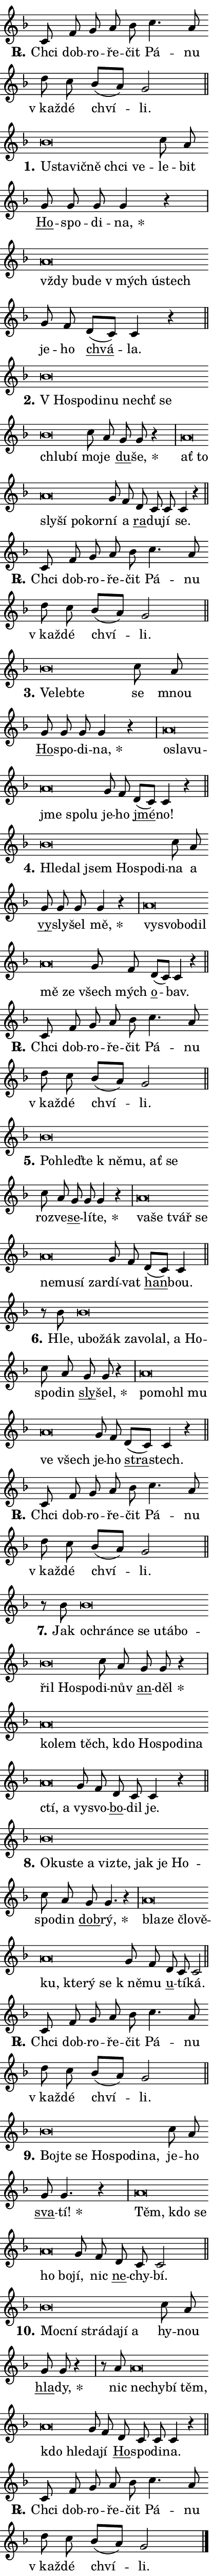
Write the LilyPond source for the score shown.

\version "2.24.0"
\header { tagline = "" }
\paper {
  indent = 0\cm
  top-margin = 0\cm
  right-margin = 0.13\cm % to fit lyric hyphens
  bottom-margin = 0\cm
  left-margin = 0\cm
  paper-width = 7\cm
  page-breaking = #ly:one-page-breaking
  system-system-spacing.basic-distance = #11
  score-system-spacing.basic-distance = #11
  ragged-last = ##f
}


%% Author: Thomas Morley
%% https://lists.gnu.org/archive/html/lilypond-user/2020-05/msg00002.html
#(define (line-position grob)
"Returns position of @var[grob} in current system:
   @code{'start}, if at first time-step
   @code{'end}, if at last time-step
   @code{'middle} otherwise
"
  (let* ((col (ly:item-get-column grob))
         (ln (ly:grob-object col 'left-neighbor))
         (rn (ly:grob-object col 'right-neighbor))
         (col-to-check-left (if (ly:grob? ln) ln col))
         (col-to-check-right (if (ly:grob? rn) rn col))
         (break-dir-left
           (and
             (ly:grob-property col-to-check-left 'non-musical #f)
             (ly:item-break-dir col-to-check-left)))
         (break-dir-right
           (and
             (ly:grob-property col-to-check-right 'non-musical #f)
             (ly:item-break-dir col-to-check-right))))
        (cond ((eqv? 1 break-dir-left) 'start)
              ((eqv? -1 break-dir-right) 'end)
              (else 'middle))))

#(define (tranparent-at-line-position vctor)
  (lambda (grob)
  "Relying on @code{line-position} select the relevant enry from @var{vctor}.
Used to determine transparency,"
    (case (line-position grob)
      ((end) (not (vector-ref vctor 0)))
      ((middle) (not (vector-ref vctor 1)))
      ((start) (not (vector-ref vctor 2))))))

noteHeadBreakVisibility =
#(define-music-function (break-visibility)(vector?)
"Makes @code{NoteHead}s transparent relying on @var{break-visibility}"
#{
  \override NoteHead.transparent =
    #(tranparent-at-line-position break-visibility)
#})

#(define delete-ledgers-for-transparent-note-heads
  (lambda (grob)
    "Reads whether a @code{NoteHead} is transparent.
If so this @code{NoteHead} is removed from @code{'note-heads} from
@var{grob}, which is supposed to be @code{LedgerLineSpanner}.
As a result ledgers are not printed for this @code{NoteHead}"
    (let* ((nhds-array (ly:grob-object grob 'note-heads))
           (nhds-list
             (if (ly:grob-array? nhds-array)
                 (ly:grob-array->list nhds-array)
                 '()))
           ;; Relies on the transparent-property being done before
           ;; Staff.LedgerLineSpanner.after-line-breaking is executed.
           ;; This is fragile ...
           (to-keep
             (remove
               (lambda (nhd)
                 (ly:grob-property nhd 'transparent #f))
               nhds-list)))
      ;; TODO find a better method to iterate over grob-arrays, similiar
      ;; to filter/remove etc for lists
      ;; For now rebuilt from scratch
      (set! (ly:grob-object grob 'note-heads)  '())
      (for-each
        (lambda (nhd)
          (ly:pointer-group-interface::add-grob grob 'note-heads nhd))
        to-keep))))

squashNotes = {
  \override NoteHead.X-extent = #'(-0.2 . 0.2)
  \override NoteHead.Y-extent = #'(-0.75 . 0)
  \override NoteHead.stencil =
    #(lambda (grob)
       (let ((pos (ly:grob-property grob 'staff-position)))
         (begin
           (if (< pos -7) (display "ERROR: Lower brevis then expected\n") (display "OK: Expected brevis position\n"))
           (if (<= pos -6) ly:text-interface::print ly:note-head::print))))
}
unSquashNotes = {
  \revert NoteHead.X-extent
  \revert NoteHead.Y-extent
  \revert NoteHead.stencil
}

hideNotes = \noteHeadBreakVisibility #begin-of-line-visible
unHideNotes = \noteHeadBreakVisibility #all-visible

% work-around for resetting accidentals
% https://lilypond.org/doc/v2.23/Documentation/notation/displaying-rhythms#unmetered-music
cadenzaMeasure = {
  \cadenzaOff
  \partial 1024 s1024
  \cadenzaOn
}

#(define-markup-command (accent layout props text) (markup?)
  "Underline accented syllable"
  (interpret-markup layout props
    #{\markup \override #'(offset . 4.3) \underline { #text }#}))

responsum = \markup \concat {
  "R" \hspace #-1.05 \path #0.1 #'((moveto 0 0.07) (lineto 0.9 0.8)) \hspace #0.05 "."
}

spaceSize = #0.6828661417322834 % exact space size for TeX Gyre Schola

\layout {
  \context {
    \Staff
    \remove "Time_signature_engraver"
    \override LedgerLineSpanner.after-line-breaking = #delete-ledgers-for-transparent-note-heads
  }
  \context {
    \Lyrics {
      \override LyricSpace.minimum-distance = \spaceSize
      \override LyricText.font-name = #"TeX Gyre Schola"
      \override LyricText.font-size = 1
      \override StanzaNumber.font-name = #"TeX Gyre Schola Bold"
      \override StanzaNumber.font-size = 1
    }
  }
  \context {
    \Score 
    \override NoteHead.text =
      #(lambda (grob) 
        (let ((pos (ly:grob-property grob 'staff-position)))
          #{\markup {
            \combine
              \halign #-0.55 \raise #(if (= pos -6) 0 0.5) \override #'(thickness . 2) \draw-line #'(3.2 . 0)
              \musicglyph "noteheads.sM1"
          }#}))
  }
}

% magnetic-lyrics.ily
%
%   written by
%     Jean Abou Samra <jean@abou-samra.fr>
%     Werner Lemberg <wl@gnu.org>
%
%   adapted by
%     Jiri Hon <jiri.hon@gmail.com>
%
% Version 2022-Apr-15

% https://www.mail-archive.com/lilypond-user@gnu.org/msg149350.html

#(define (Left_hyphen_pointer_engraver context)
   "Collect syllable-hyphen-syllable occurrences in lyrics and store
them in properties.  This engraver only looks to the left.  For
example, if the lyrics input is @code{foo -- bar}, it does the
following.

@itemize @bullet
@item
Set the @code{text} property of the @code{LyricHyphen} grob between
@q{foo} and @q{bar} to @code{foo}.

@item
Set the @code{left-hyphen} property of the @code{LyricText} grob with
text @q{foo} to the @code{LyricHyphen} grob between @q{foo} and
@q{bar}.
@end itemize

Use this auxiliary engraver in combination with the
@code{lyric-@/text::@/apply-@/magnetic-@/offset!} hook."
   (let ((hyphen #f)
         (text #f))
     (make-engraver
      (acknowledgers
       ((lyric-syllable-interface engraver grob source-engraver)
        (set! text grob)))
      (end-acknowledgers
       ((lyric-hyphen-interface engraver grob source-engraver)
        ;(when (not (grob::has-interface grob 'lyric-space-interface))
          (set! hyphen grob)));)
      ((stop-translation-timestep engraver)
       (when (and text hyphen)
         (ly:grob-set-object! text 'left-hyphen hyphen))
       (set! text #f)
       (set! hyphen #f)))))

#(define (lyric-text::apply-magnetic-offset! grob)
   "If the space between two syllables is less than the value in
property @code{LyricText@/.details@/.squash-threshold}, move the right
syllable to the left so that it gets concatenated with the left
syllable.

Use this function as a hook for
@code{LyricText@/.after-@/line-@/breaking} if the
@code{Left_@/hyphen_@/pointer_@/engraver} is active."
   (let ((hyphen (ly:grob-object grob 'left-hyphen #f)))
     (when hyphen
       (let ((left-text (ly:spanner-bound hyphen LEFT)))
         (when (grob::has-interface left-text 'lyric-syllable-interface)
           (let* ((common (ly:grob-common-refpoint grob left-text X))
                  (this-x-ext (ly:grob-extent grob common X))
                  (left-x-ext
                   (begin
                     ;; Trigger magnetism for left-text.
                     (ly:grob-property left-text 'after-line-breaking)
                     (ly:grob-extent left-text common X)))
                  ;; `delta` is the gap width between two syllables.
                  (delta (- (interval-start this-x-ext)
                            (interval-end left-x-ext)))
                  (details (ly:grob-property grob 'details))
                  (threshold (assoc-get 'squash-threshold details 0.2)))
             (when (< delta threshold)
               (let* (;; We have to manipulate the input text so that
                      ;; ligatures crossing syllable boundaries are not
                      ;; disabled.  For languages based on the Latin
                      ;; script this is essentially a beautification.
                      ;; However, for non-Western scripts it can be a
                      ;; necessity.
                      (lt (ly:grob-property left-text 'text))
                      (rt (ly:grob-property grob 'text))
                      (is-space (grob::has-interface hyphen 'lyric-space-interface))
                      (space (if is-space " " ""))
                      (extra-delta (if is-space spaceSize 0))
                      ;; Append new syllable.
                      (ltrt-space (if (and (string? lt) (string? rt))
                                (string-append lt space rt)
                                (make-concat-markup (list lt space rt))))
                      ;; Right-align `ltrt` to the right side.
                      (ltrt-space-markup (grob-interpret-markup
                               grob
                               (make-translate-markup
                                (cons (interval-length this-x-ext) 0)
                                (make-right-align-markup ltrt-space)))))
                 (begin
                   ;; Don't print `left-text`.
                   (ly:grob-set-property! left-text 'stencil #f)
                   ;; Set text and stencil (which holds all collected
                   ;; syllables so far) and shift it to the left.
                   (ly:grob-set-property! grob 'text ltrt-space)
                   (ly:grob-set-property! grob 'stencil ltrt-space-markup)
                   (ly:grob-translate-axis! grob (- (- delta extra-delta)) X))))))))))


#(define (lyric-hyphen::displace-bounds-first grob)
   ;; Make very sure this callback isn't triggered too early.
   (let ((left (ly:spanner-bound grob LEFT))
         (right (ly:spanner-bound grob RIGHT)))
     (ly:grob-property left 'after-line-breaking)
     (ly:grob-property right 'after-line-breaking)
     (ly:lyric-hyphen::print grob)))

squashThreshold = #0.4

\layout {
  \context {
    \Lyrics
    \consists #Left_hyphen_pointer_engraver
    \override LyricText.after-line-breaking =
      #lyric-text::apply-magnetic-offset!
    \override LyricHyphen.stencil = #lyric-hyphen::displace-bounds-first
    \override LyricText.details.squash-threshold = \squashThreshold
    \override LyricHyphen.minimum-distance = 0
    \override LyricHyphen.minimum-length = \squashThreshold
  }
}

squashText = \override LyricText.details.squash-threshold = 9999
unSquashText = \override LyricText.details.squash-threshold = \squashThreshold

leftText = \override LyricText.self-alignment-X = #LEFT
unLeftText = \revert LyricText.self-alignment-X

starOffset = #(lambda (grob) 
                (let ((x_offset (ly:self-alignment-interface::aligned-on-x-parent grob)))
                  (if (= x_offset 0) 0 (+ x_offset 1.2))))

star = #(define-music-function (syllable)(string?)
"Append star separator at the end of a syllable"
#{
  \once \override LyricText.X-offset = #starOffset
  \lyricmode { \markup {
    #syllable
    \override #'((font-name . "TeX Gyre Schola Bold")) \hspace #0.2 \lower #0.65 \larger "*"
  } }
#})

starAccent = #(define-music-function (syllable)(string?)
"Append star separator at the end of a syllable and make accent"
#{
  \once \override LyricText.X-offset = #starOffset
  \lyricmode { \markup {
    \accent #syllable
    \override #'((font-name . "TeX Gyre Schola Bold")) \hspace #0.2 \lower #0.65 \larger "*"
  } }
#})

breath = #(define-music-function (syllable)(string?)
"Append breathing indicator at the end of a syllable"
#{
  \lyricmode { \markup { #syllable "+" } }
#})

optionalBreath = #(define-music-function (syllable)(string?)
"Append optional breathing indicator at the end of a syllable"
#{
  \lyricmode { \markup { #syllable "(+)" } }
#})


\score {
    <<
        \new Voice = "melody" { \cadenzaOn \key f \major \relative { c'8 f g a bes \bar "" c4. a8 \bar "" d c bes[( a)] g2 \cadenzaMeasure \bar "||" \break } }
        \new Lyrics \lyricsto "melody" { \lyricmode { \set stanza = \responsum
Chci dob -- ro -- ře -- čit Pá -- nu "v kaž" -- dé chví -- li. } }
    >>
    \layout {}
}

\score {
    <<
        \new Voice = "melody" { \cadenzaOn \key f \major \relative { \squashNotes bes'\breve*1/16 \hideNotes \breve*1/16 \bar "" \breve*1/16 \bar "" \breve*1/16 \bar "" \breve*1/16 \breve*1/16 \bar "" \unHideNotes \unSquashNotes c8 a \bar "" g g g g4 r \cadenzaMeasure \bar "|" \squashNotes a\breve*1/16 \hideNotes \breve*1/16 \bar "" \breve*1/16 \bar "" \breve*1/16 \bar "" \breve*1/16 \breve*1/16 \bar "" \unHideNotes \unSquashNotes g8 f \bar "" d[( c)] c4 r \cadenzaMeasure \bar "||" \break } }
        \new Lyrics \lyricsto "melody" { \lyricmode { \set stanza = "1."
\leftText U -- \squashText sta -- vič -- ně chci ve -- \unLeftText \unSquashText le -- bit \markup \accent Ho -- spo -- di -- \star na, \leftText vždy \squashText bu -- de "v mých" ú -- stech \unLeftText \unSquashText je -- ho \markup \accent chvá -- la. } }
    >>
    \layout {}
}

\score {
    <<
        \new Voice = "melody" { \cadenzaOn \key f \major \relative { \squashNotes bes'\breve*1/16 \hideNotes \breve*1/16 \bar "" \breve*1/16 \bar "" \breve*1/16 \bar "" \breve*1/16 \bar "" \breve*1/16 \bar "" \breve*1/16 \breve*1/16 \bar "" \unHideNotes \unSquashNotes c8 a \bar "" g8 g r4 \cadenzaMeasure \bar "|" \squashNotes a\breve*1/16 \hideNotes \breve*1/16 \bar "" \breve*1/16 \bar "" \breve*1/16 \bar "" \breve*1/16 \breve*1/16 \bar "" \unHideNotes \unSquashNotes g8 f \bar "" d c c c4 r \cadenzaMeasure \bar "||" \break } }
        \new Lyrics \lyricsto "melody" { \lyricmode { \set stanza = "2."
\leftText "V Ho" -- \squashText spo -- di -- nu nechť se chlu -- bí \unLeftText \unSquashText mo -- je \markup \accent du -- \star še, \leftText ať \squashText to sly -- ší po -- kor -- \unLeftText \unSquashText ní a \markup \accent ra -- du -- jí se. } }
    >>
    \layout {}
}

\score {
    <<
        \new Voice = "melody" { \cadenzaOn \key f \major \relative { c'8 f g a bes \bar "" c4. a8 \bar "" d c bes[( a)] g2 \cadenzaMeasure \bar "||" \break } }
        \new Lyrics \lyricsto "melody" { \lyricmode { \set stanza = \responsum
Chci dob -- ro -- ře -- čit Pá -- nu "v kaž" -- dé chví -- li. } }
    >>
    \layout {}
}

\score {
    <<
        \new Voice = "melody" { \cadenzaOn \key f \major \relative { \squashNotes bes'\breve*1/16 \hideNotes \breve*1/16 \breve*1/16 \bar "" \unHideNotes \unSquashNotes c8 a \bar "" g g g g4 r \cadenzaMeasure \bar "|" \squashNotes a\breve*1/16 \hideNotes \breve*1/16 \bar "" \breve*1/16 \bar "" \breve*1/16 \bar "" \breve*1/16 \breve*1/16 \bar "" \unHideNotes \unSquashNotes g8 f \bar "" d[( c)] c4 r \cadenzaMeasure \bar "||" \break } }
        \new Lyrics \lyricsto "melody" { \lyricmode { \set stanza = "3."
\leftText Ve -- \squashText leb -- te \unLeftText \unSquashText se mnou \markup \accent Ho -- spo -- di -- \star na, \leftText o -- \squashText sla -- vu -- jme spo -- lu \unLeftText \unSquashText je -- ho \markup \accent jmé -- no! } }
    >>
    \layout {}
}

\score {
    <<
        \new Voice = "melody" { \cadenzaOn \key f \major \relative { \squashNotes bes'\breve*1/16 \hideNotes \breve*1/16 \bar "" \breve*1/16 \bar "" \breve*1/16 \bar "" \breve*1/16 \breve*1/16 \bar "" \unHideNotes \unSquashNotes c8 a \bar "" g g g g4 r \cadenzaMeasure \bar "|" \squashNotes a\breve*1/16 \hideNotes \breve*1/16 \bar "" \breve*1/16 \bar "" \breve*1/16 \bar "" \breve*1/16 \breve*1/16 \bar "" \unHideNotes \unSquashNotes g8 f \bar "" d[( c)] c4 r \cadenzaMeasure \bar "||" \break } }
        \new Lyrics \lyricsto "melody" { \lyricmode { \set stanza = "4."
\leftText Hle -- \squashText dal jsem Ho -- spo -- di -- \unLeftText \unSquashText na a \markup \accent vy -- sly -- šel \star mě, \leftText vy -- \squashText svo -- bo -- dil mě ze \unLeftText \unSquashText všech mých \markup \accent o -- bav. } }
    >>
    \layout {}
}

\score {
    <<
        \new Voice = "melody" { \cadenzaOn \key f \major \relative { c'8 f g a bes \bar "" c4. a8 \bar "" d c bes[( a)] g2 \cadenzaMeasure \bar "||" \break } }
        \new Lyrics \lyricsto "melody" { \lyricmode { \set stanza = \responsum
Chci dob -- ro -- ře -- čit Pá -- nu "v kaž" -- dé chví -- li. } }
    >>
    \layout {}
}

\score {
    <<
        \new Voice = "melody" { \cadenzaOn \key f \major \relative { \squashNotes bes'\breve*1/16 \hideNotes \breve*1/16 \bar "" \breve*1/16 \bar "" \breve*1/16 \bar "" \breve*1/16 \bar "" \breve*1/16 \breve*1/16 \bar "" \unHideNotes \unSquashNotes c8 a \bar "" g g g4 r \cadenzaMeasure \bar "|" \squashNotes a\breve*1/16 \hideNotes \breve*1/16 \bar "" \breve*1/16 \bar "" \breve*1/16 \bar "" \breve*1/16 \bar "" \breve*1/16 \bar "" \breve*1/16 \breve*1/16 \bar "" \unHideNotes \unSquashNotes g8 f \bar "" d[( c)] c4 \cadenzaMeasure \bar "||" \break } }
        \new Lyrics \lyricsto "melody" { \lyricmode { \set stanza = "5."
\leftText Po -- \squashText hleď -- te "k ně" -- mu, ať se \unLeftText \unSquashText roz -- ve -- \markup \accent se -- lí -- \star te, \leftText va -- \squashText še tvář se ne -- mu -- sí za -- \unLeftText \unSquashText rdí -- vat \markup \accent han -- bou. } }
    >>
    \layout {}
}

\score {
    <<
        \new Voice = "melody" { \cadenzaOn \key f \major \relative { r8 bes'8 \squashNotes bes\breve*1/16 \hideNotes \breve*1/16 \bar "" \breve*1/16 \bar "" \breve*1/16 \bar "" \breve*1/16 \bar "" \breve*1/16 \bar "" \breve*1/16 \breve*1/16 \bar "" \unHideNotes \unSquashNotes c8 a \bar "" g8 g r4 \cadenzaMeasure \bar "|" \squashNotes a\breve*1/16 \hideNotes \breve*1/16 \bar "" \breve*1/16 \bar "" \breve*1/16 \bar "" \breve*1/16 \breve*1/16 \bar "" \unHideNotes \unSquashNotes g8 f \bar "" d[( c)] c4 r \cadenzaMeasure \bar "||" \break } }
        \new Lyrics \lyricsto "melody" { \lyricmode { \set stanza = "6."
Hle, \leftText u -- \squashText bo -- žák za -- vo -- lal, a Ho -- \unLeftText \unSquashText spo -- din \markup \accent sly -- \star šel, \leftText po -- \squashText mo -- hl mu ve všech \unLeftText \unSquashText je -- ho \markup \accent stra -- stech. } }
    >>
    \layout {}
}

\score {
    <<
        \new Voice = "melody" { \cadenzaOn \key f \major \relative { c'8 f g a bes \bar "" c4. a8 \bar "" d c bes[( a)] g2 \cadenzaMeasure \bar "||" \break } }
        \new Lyrics \lyricsto "melody" { \lyricmode { \set stanza = \responsum
Chci dob -- ro -- ře -- čit Pá -- nu "v kaž" -- dé chví -- li. } }
    >>
    \layout {}
}

\score {
    <<
        \new Voice = "melody" { \cadenzaOn \key f \major \relative { r8 bes'8 \squashNotes bes\breve*1/16 \hideNotes \breve*1/16 \bar "" \breve*1/16 \bar "" \breve*1/16 \bar "" \breve*1/16 \bar "" \breve*1/16 \bar "" \breve*1/16 \bar "" \breve*1/16 \bar "" \breve*1/16 \breve*1/16 \bar "" \unHideNotes \unSquashNotes c8 a \bar "" g8 g r4 \cadenzaMeasure \bar "|" \squashNotes a\breve*1/16 \hideNotes \breve*1/16 \bar "" \breve*1/16 \bar "" \breve*1/16 \bar "" \breve*1/16 \bar "" \breve*1/16 \bar "" \breve*1/16 \bar "" \breve*1/16 \bar "" \breve*1/16 \breve*1/16 \bar "" \unHideNotes \unSquashNotes g8 f \bar "" d c c4 r \cadenzaMeasure \bar "||" \break } }
        \new Lyrics \lyricsto "melody" { \lyricmode { \set stanza = "7."
Jak \leftText o -- \squashText chrán -- ce se u -- tá -- bo -- řil Ho -- spo -- \unLeftText \unSquashText di -- nův \markup \accent an -- \star děl \leftText ko -- \squashText lem těch, kdo Ho -- spo -- di -- na ctí, a \unLeftText \unSquashText vy -- svo -- \markup \accent bo -- dil je. } }
    >>
    \layout {}
}

\score {
    <<
        \new Voice = "melody" { \cadenzaOn \key f \major \relative { \squashNotes bes'\breve*1/16 \hideNotes \breve*1/16 \bar "" \breve*1/16 \bar "" \breve*1/16 \bar "" \breve*1/16 \bar "" \breve*1/16 \bar "" \breve*1/16 \bar "" \breve*1/16 \breve*1/16 \bar "" \unHideNotes \unSquashNotes c8 a \bar "" g8 g4. r4 \cadenzaMeasure \bar "|" \squashNotes a\breve*1/16 \hideNotes \breve*1/16 \bar "" \breve*1/16 \bar "" \breve*1/16 \bar "" \breve*1/16 \bar "" \breve*1/16 \bar "" \breve*1/16 \breve*1/16 \bar "" \unHideNotes \unSquashNotes g8 f \bar "" d c c2 \cadenzaMeasure \bar "||" \break } }
        \new Lyrics \lyricsto "melody" { \lyricmode { \set stanza = "8."
\leftText O -- \squashText ku -- ste a vi -- zte, jak je Ho -- \unLeftText \unSquashText spo -- din \markup \accent dob -- \star rý, \leftText bla -- \squashText ze člo -- vě -- ku, kte -- rý se \unLeftText \unSquashText "k ně" -- mu \markup \accent u -- tí -- ká. } }
    >>
    \layout {}
}

\score {
    <<
        \new Voice = "melody" { \cadenzaOn \key f \major \relative { c'8 f g a bes \bar "" c4. a8 \bar "" d c bes[( a)] g2 \cadenzaMeasure \bar "||" \break } }
        \new Lyrics \lyricsto "melody" { \lyricmode { \set stanza = \responsum
Chci dob -- ro -- ře -- čit Pá -- nu "v kaž" -- dé chví -- li. } }
    >>
    \layout {}
}

\score {
    <<
        \new Voice = "melody" { \cadenzaOn \key f \major \relative { \squashNotes bes'\breve*1/16 \hideNotes \breve*1/16 \bar "" \breve*1/16 \bar "" \breve*1/16 \bar "" \breve*1/16 \bar "" \breve*1/16 \breve*1/16 \bar "" \unHideNotes \unSquashNotes c8 a \bar "" g8 g4. r4 \cadenzaMeasure \bar "|" \squashNotes a\breve*1/16 \hideNotes \breve*1/16 \bar "" \breve*1/16 \bar "" \breve*1/16 \breve*1/16 \bar "" \unHideNotes \unSquashNotes g8 f \bar "" d c c2 \cadenzaMeasure \bar "||" \break } }
        \new Lyrics \lyricsto "melody" { \lyricmode { \set stanza = "9."
\leftText Boj -- \squashText te se Ho -- spo -- di -- na, \unLeftText \unSquashText je -- ho \markup \accent sva -- \star tí! \leftText Těm, \squashText kdo se ho bo -- \unLeftText \unSquashText jí, nic \markup \accent ne -- chy -- bí. } }
    >>
    \layout {}
}

\score {
    <<
        \new Voice = "melody" { \cadenzaOn \key f \major \relative { \squashNotes bes'\breve*1/16 \hideNotes \breve*1/16 \bar "" \breve*1/16 \bar "" \breve*1/16 \bar "" \breve*1/16 \breve*1/16 \bar "" \unHideNotes \unSquashNotes c8 a \bar "" g8 g r4 \cadenzaMeasure \bar "|" r8 a8 \squashNotes a\breve*1/16 \hideNotes \breve*1/16 \bar "" \breve*1/16 \bar "" \breve*1/16 \bar "" \breve*1/16 \breve*1/16 \bar "" \unHideNotes \unSquashNotes g8 f \bar "" d c c c4 r \cadenzaMeasure \bar "||" \break } }
        \new Lyrics \lyricsto "melody" { \lyricmode { \set stanza = "10."
\leftText Moc -- \squashText ní strá -- da -- jí a \unLeftText \unSquashText hy -- nou \markup \accent hla -- \star dy, nic \leftText ne -- \squashText chy -- bí těm, kdo hle -- \unLeftText \unSquashText da -- jí \markup \accent Ho -- spo -- di -- na. } }
    >>
    \layout {}
}

\score {
    <<
        \new Voice = "melody" { \cadenzaOn \key f \major \relative { c'8 f g a bes \bar "" c4. a8 \bar "" d c bes[( a)] g2 \cadenzaMeasure \bar "||" \break } \bar "|." }
        \new Lyrics \lyricsto "melody" { \lyricmode { \set stanza = \responsum
Chci dob -- ro -- ře -- čit Pá -- nu "v kaž" -- dé chví -- li. } }
    >>
    \layout {}
}
